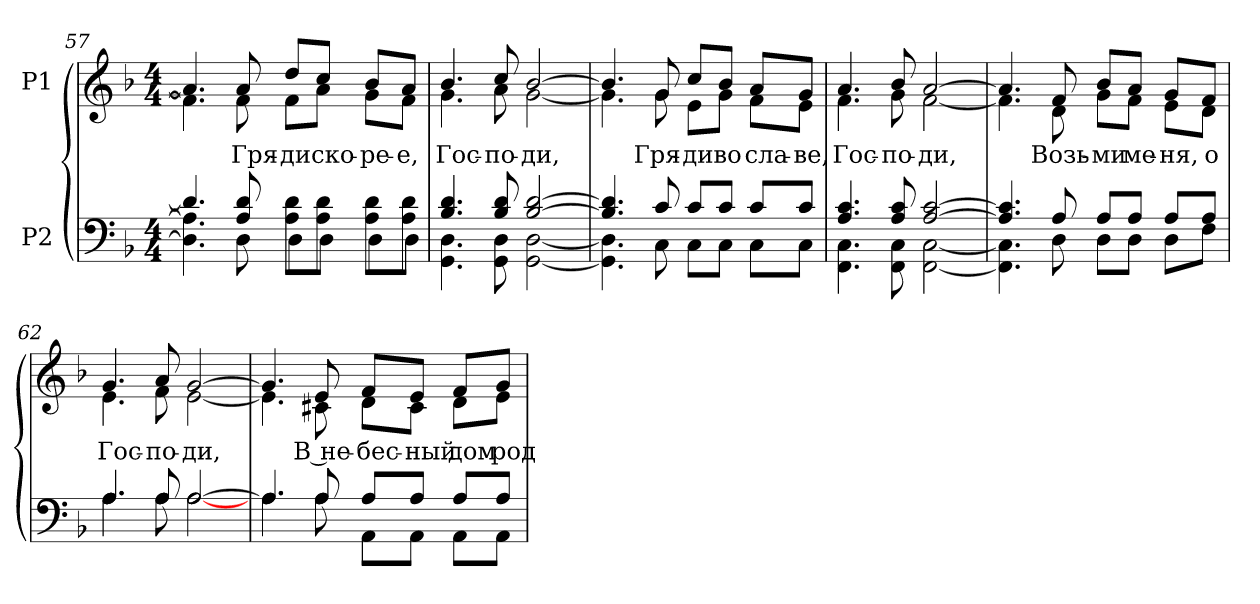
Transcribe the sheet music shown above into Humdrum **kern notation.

**kern	**kern	**text
*part2	*part1	*part1
*staff2	*staff1	*staff1
*I"P2	*I"P1	*
!!LO:PB:g=z
*clefF4	*clefG2	*
*k[b-]	*k[b-]	*
*F:	*F:	*
*M4/4	*M4/4	*
=57	=57	=57
*^	*^	*
4.di/]	4.Di\] 4.Ai]	4.ai/]	4.fi\]	.
!	!	!	!	!LO:LY:b:color=#000000
8Ai/ 8di	8Di\	8ai/	8fi\	Гря-
!	!	!	!	!LO:LY:b:color=#000000
8Ai\ 8di\L	8Di\L	8ddi/L	8fi\L	-ди
!	!	!	!	!LO:LY:b:color=#000000
8Ai\ 8di\J	8Di\J	8cci/J	8ai\J	ско-
!	!	!	!	!LO:LY:b:color=#000000
8Ai\ 8di\L	8Di\L	8b-i/L	8gi\L	-ре-
!	!	!	!	!LO:LY:b:color=#000000
8Ai\ 8di\J	8Di\J	8ai/J	8fi\J	-е,
=58	=58	=58	=58	=58
!	!	!	!	!LO:LY:b:color=#000000
4.B-i/ 4.di	4.GGi\ 4.Di	4.b-i/	4.gi\	Гос-
!	!	!	!	!LO:LY:b:color=#000000
8B-i/ 8di	8GGi\ 8Di	8cci/	8ai\	-по-
!	!	!	!	!LO:LY:b:color=#000000
[>2B-i/ [>2di	[<2GGi\ [<2Di	[>2b-i/	[<2gi\	-ди,
=59	=59	=59	=59	=59
4.B-i/] 4.di]	4.GGi\] 4.Di]	4.b-i/]	4.gi\]	.
!	!	!	!	!LO:LY:b:color=#000000
8ci/	8Ci\	8gi/	8gi\	Гря-
!	!	!	!	!LO:LY:b:color=#000000
8ci/L	8Ci\L	8cci/L	8ei\L	-ди
!	!	!	!	!LO:LY:b:color=#000000
8ci/J	8Ci\J	8b-i/J	8gi\J	во
!	!	!	!	!LO:LY:b:color=#000000
8ci/L	8Ci\L	8ai/L	8fi\L	сла-
!	!	!	!	!LO:LY:b:color=#000000
8ci/J	8Ci\J	8gi/J	8ei\J	-ве,
=60	=60	=60	=60	=60
!	!	!	!	!LO:LY:b:color=#000000
4.Ai/ 4.ci	4.FFi\ 4.Ci	4.ai/	4.fi\	Гос-
!	!	!	!	!LO:LY:b:color=#000000
8Ai/ 8ci	8FFi\ 8Ci	8b-i/	8gi\	-по-
!	!	!	!	!LO:LY:b:color=#000000
[>2Ai/ [>2ci	[<2FFi\ [<2Ci	[>2ai/	[<2fi\	-ди,
!!LO:LB:g=z	!!
=61	=61	=61	=61	=61
4.Ai/] 4.ci]	4.FFi\] 4.Ci]	4.ai/]	4.fi\]	.
!	!	!	!	!LO:LY:b:color=#000000
8Ai/	8Di\	8fi/	8di\	Возь-
!	!	!	!	!LO:LY:b:color=#000000
8Ai/L	8Di\L	8b-i/L	8gi\L	-ми
!	!	!	!	!LO:LY:b:color=#000000
8Ai/J	8Di\J	8ai/J	8fi\J	ме-
!	!	!	!	!LO:LY:b:color=#000000
8Ai/L	8Di\L	8gi/L	8ei\L	-ня,
!	!	!	!	!LO:LY:b:color=#000000
8Ai/J	8Fi\J	8fi/J	8di\J	о
=62	=62	=62	=62	=62
!	!	!	!	!LO:LY:b:color=#000000
4.Ai/	4.Ai\	4.gi/	4.ei\	Гос-
!	!	!	!	!LO:LY:b:color=#000000
8Ai/	8Ai\	8ai/	8fi\	-по-
!	!	!	!	!LO:LY:b:color=#000000
[>2Ai/	[<2Ai\	[>2gi/	[<2ei\	-ди,
=63	=63	=63	=63	=63
4.Ai/]	4.Ai\	4.gi/]	4.ei\]	.
!	!	!	!	!LO:LY:b:color=#000000
8Ai/	8Ai\	8ei/	8c#Xi\	В не-
!	!	!	!	!LO:LY:b:color=#000000
8Ai/L	8AAi\L	8fi/L	8di\L	-бес-
!	!	!	!	!LO:LY:b:color=#000000
8Ai/J	8AAi\J	8ei/J	8c#i\J	-ный
!	!	!	!	!LO:LY:b:color=#000000
8Ai/L	8AAi\L	8fi/L	8di\L	дом
!	!	!	!	!LO:LY:b:color=#000000
8Ai/J	8AAi\J	8gi/J	8ei\J	род-
*v	*v	*	*	*
*	*v	*v	*
=	=	=
*-	*-	*-
